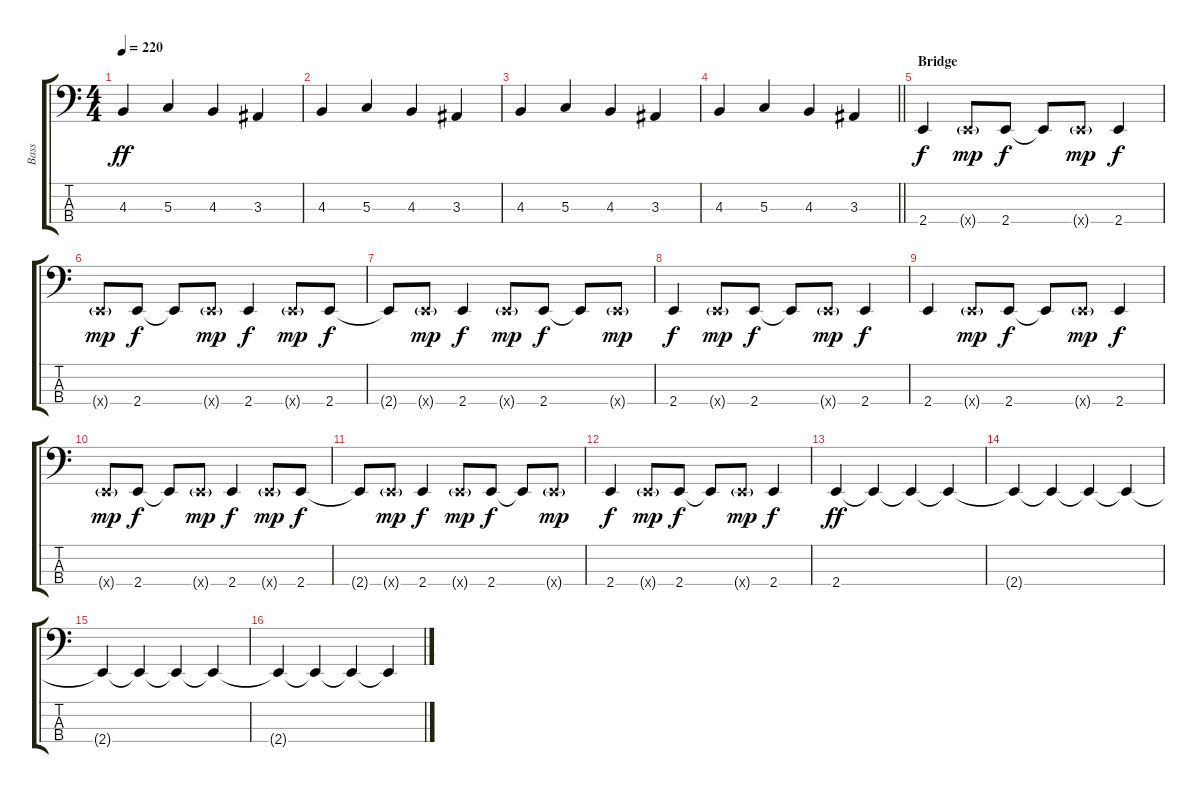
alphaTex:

\track ("Bass" "Bass") {instrument electricbassfinger}
\staff {score tabs}
\tuning (F2 C2 G1 D1) {hide}
\ts (4 4)
\tempo 220
\clef f4
\ks c
4.3.4{dy ff} 5.3.4 4.3.4 3.3.4 |
4.3.4 5.3.4 4.3.4 3.3.4 |
4.3.4 5.3.4 4.3.4 3.3.4 |
\barLineRight lightlight
4.3.4 5.3.4 4.3.4 3.3.4 |
\section ("" "Bridge")
2.4.4{dy f} 2.4{g x}.8{dy mp} 2.4.8{dy f} 2.4{t}.8 2.4{g x}.8{dy mp} 2.4.4{dy f} |
2.4{g x}.8{dy mp} 2.4.8{dy f} 2.4{t}.8 2.4{g x}.8{dy mp} 2.4.4{dy f} 2.4{g x}.8{dy mp} 2.4.8{dy f} |
2.4{t}.8 2.4{g x}.8{dy mp} 2.4.4{dy f} 2.4{g x}.8{dy mp} 2.4.8{dy f} 2.4{t}.8 2.4{g x}.8{dy mp} |
2.4.4{dy f} 2.4{g x}.8{dy mp} 2.4.8{dy f} 2.4{t}.8 2.4{g x}.8{dy mp} 2.4.4{dy f} |
2.4.4 2.4{g x}.8{dy mp} 2.4.8{dy f} 2.4{t}.8 2.4{g x}.8{dy mp} 2.4.4{dy f} |
2.4{g x}.8{dy mp} 2.4.8{dy f} 2.4{t}.8 2.4{g x}.8{dy mp} 2.4.4{dy f} 2.4{g x}.8{dy mp} 2.4.8{dy f} |
2.4{t}.8 2.4{g x}.8{dy mp} 2.4.4{dy f} 2.4{g x}.8{dy mp} 2.4.8{dy f} 2.4{t}.8 2.4{g x}.8{dy mp} |
2.4.4{dy f} 2.4{g x}.8{dy mp} 2.4.8{dy f} 2.4{t}.8 2.4{g x}.8{dy mp} 2.4.4{dy f} |
2.4.4{dy ff} 2.4{t}.4 2.4{t}.4 2.4{t}.4 |
2.4{t}.4 2.4{t}.4 2.4{t}.4 2.4{t}.4 |
2.4{t}.4 2.4{t}.4 2.4{t}.4 2.4{t}.4 |
2.4{t}.4 2.4{t}.4 2.4{t}.4 2.4{t}.4
